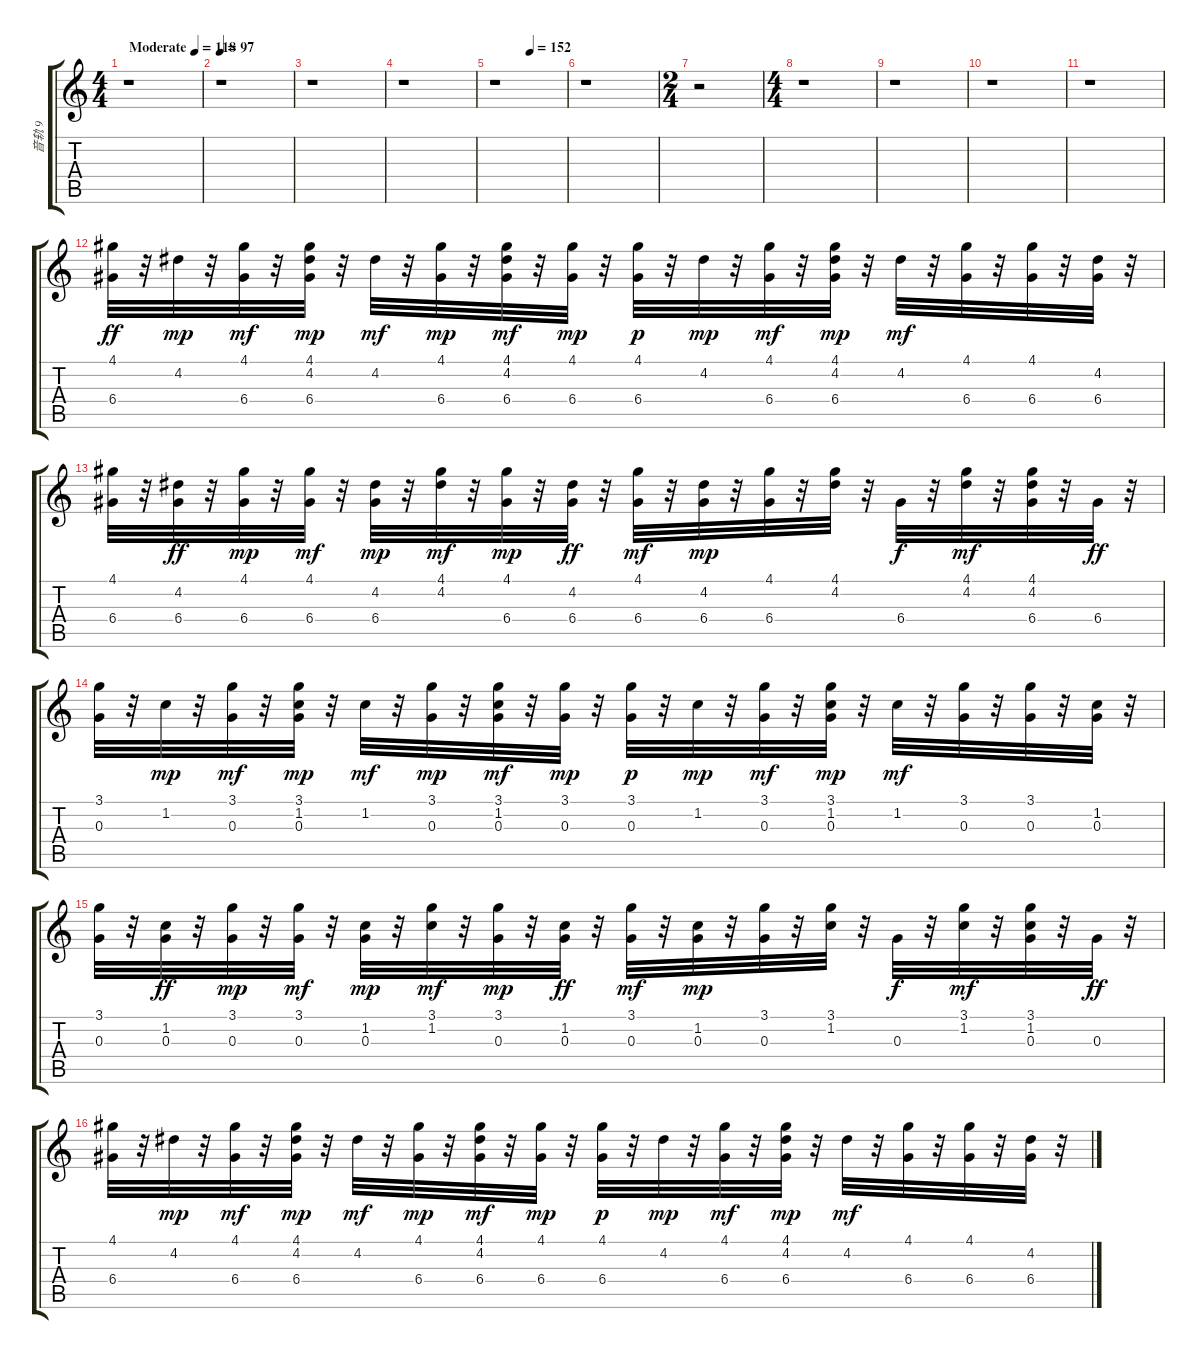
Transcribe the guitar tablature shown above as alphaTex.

\track ("音轨 9" "音轨 9") {instrument synthbass2}
\staff {score tabs}
\tuning (E4 B3 G3 D3 A2 E2) {hide}
\ts (4 4)
\tempo (118 "Moderate")
\clef g2
\ks c
r.1{dy ff instrument synthbass2} |
\tempo 97
r.1 |
r.1 |
r.1 |
\tempo (152 0.5)
r.1 |
r.1 |
\ts (2 4)
r.2 |
\ts (4 4)
r.1 |
r.1 |
r.1 |
r.1 |
(4.1 6.4).32 r.32 4.2.32{dy mp} r.32 (4.1 6.4).32{dy mf} r.32 (4.1 4.2 6.4).32{dy mp} r.32 4.2.32{dy mf} r.32 (4.1 6.4).32{dy mp} r.32 (4.1 4.2 6.4).32{dy mf} r.32 (4.1 6.4).32{dy mp} r.32 (4.1 6.4).32{dy p} r.32 4.2.32{dy mp} r.32 (4.1 6.4).32{dy mf} r.32 (4.1 4.2 6.4).32{dy mp} r.32 4.2.32{dy mf} r.32 (4.1 6.4).32 r.32 (4.1 6.4).32 r.32 (4.2 6.4).32 r.32 |
(4.1 6.4).32 r.32 (4.2 6.4).32{dy ff} r.32 (4.1 6.4).32{dy mp} r.32 (4.1 6.4).32{dy mf} r.32 (4.2 6.4).32{dy mp} r.32 (4.1 4.2).32{dy mf} r.32 (4.1 6.4).32{dy mp} r.32 (4.2 6.4).32{dy ff} r.32 (4.1 6.4).32{dy mf} r.32 (4.2 6.4).32{dy mp} r.32 (4.1 6.4).32 r.32 (4.1 4.2).32 r.32 6.4.32{dy f} r.32 (4.1 4.2).32{dy mf} r.32 (4.1 4.2 6.4).32 r.32 6.4.32{dy ff} r.32 |
(3.1 0.3).32 r.32 1.2.32{dy mp} r.32 (3.1 0.3).32{dy mf} r.32 (3.1 1.2 0.3).32{dy mp} r.32 1.2.32{dy mf} r.32 (3.1 0.3).32{dy mp} r.32 (3.1 1.2 0.3).32{dy mf} r.32 (3.1 0.3).32{dy mp} r.32 (3.1 0.3).32{dy p} r.32 1.2.32{dy mp} r.32 (3.1 0.3).32{dy mf} r.32 (3.1 1.2 0.3).32{dy mp} r.32 1.2.32{dy mf} r.32 (3.1 0.3).32 r.32 (3.1 0.3).32 r.32 (1.2 0.3).32 r.32 |
(3.1 0.3).32 r.32 (1.2 0.3).32{dy ff} r.32 (3.1 0.3).32{dy mp} r.32 (3.1 0.3).32{dy mf} r.32 (1.2 0.3).32{dy mp} r.32 (3.1 1.2).32{dy mf} r.32 (3.1 0.3).32{dy mp} r.32 (1.2 0.3).32{dy ff} r.32 (3.1 0.3).32{dy mf} r.32 (1.2 0.3).32{dy mp} r.32 (3.1 0.3).32 r.32 (3.1 1.2).32 r.32 0.3.32{dy f} r.32 (3.1 1.2).32{dy mf} r.32 (3.1 1.2 0.3).32 r.32 0.3.32{dy ff} r.32 |
(4.1 6.4).32 r.32 4.2.32{dy mp} r.32 (4.1 6.4).32{dy mf} r.32 (4.1 4.2 6.4).32{dy mp} r.32 4.2.32{dy mf} r.32 (4.1 6.4).32{dy mp} r.32 (4.1 4.2 6.4).32{dy mf} r.32 (4.1 6.4).32{dy mp} r.32 (4.1 6.4).32{dy p} r.32 4.2.32{dy mp} r.32 (4.1 6.4).32{dy mf} r.32 (4.1 4.2 6.4).32{dy mp} r.32 4.2.32{dy mf} r.32 (4.1 6.4).32 r.32 (4.1 6.4).32 r.32 (4.2 6.4).32 r.32
